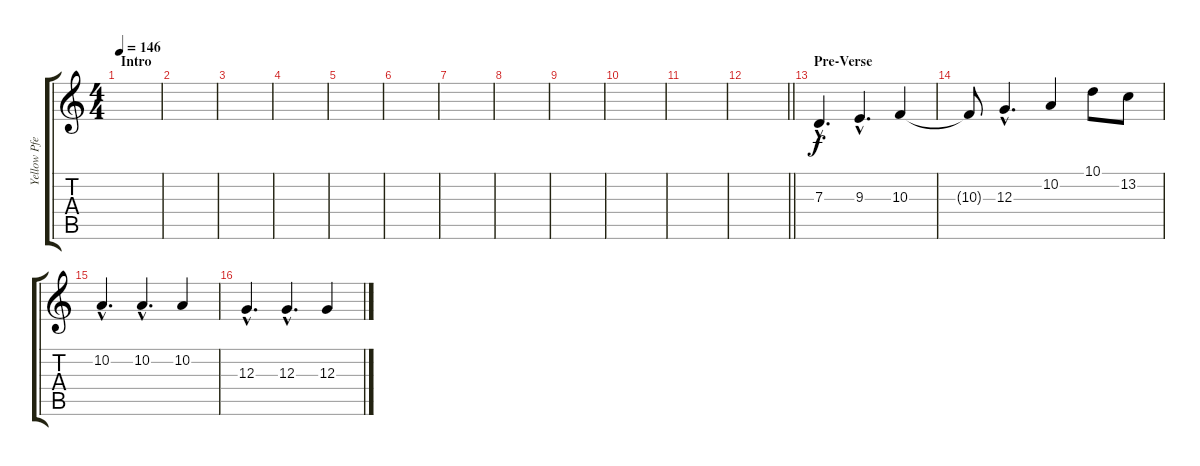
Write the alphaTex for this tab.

\track ("Yellow Pfeiffer" "Yellow Pfe") {instrument fiddle}
\staff {score tabs}
\tuning (E4 B3 G3 D3 A2 E2) {hide}
\ts (4 4)
\section ("" "Intro")
\tempo 146
\clef g2
\ks c
|
|
|
|
|
|
|
|
|
|
|
\barLineRight lightlight
|
\section ("" "Pre-Verse")
7.3{hac}.4{d} 9.3{hac}.4{d} 10.3.4 |
10.3{t}.8 12.3{hac}.4{d} 10.2.4 10.1.8 13.2.8 |
10.2{hac}.4{d} 10.2{hac}.4{d} 10.2.4 |
12.3{hac}.4{d} 12.3{hac}.4{d} 12.3.4
